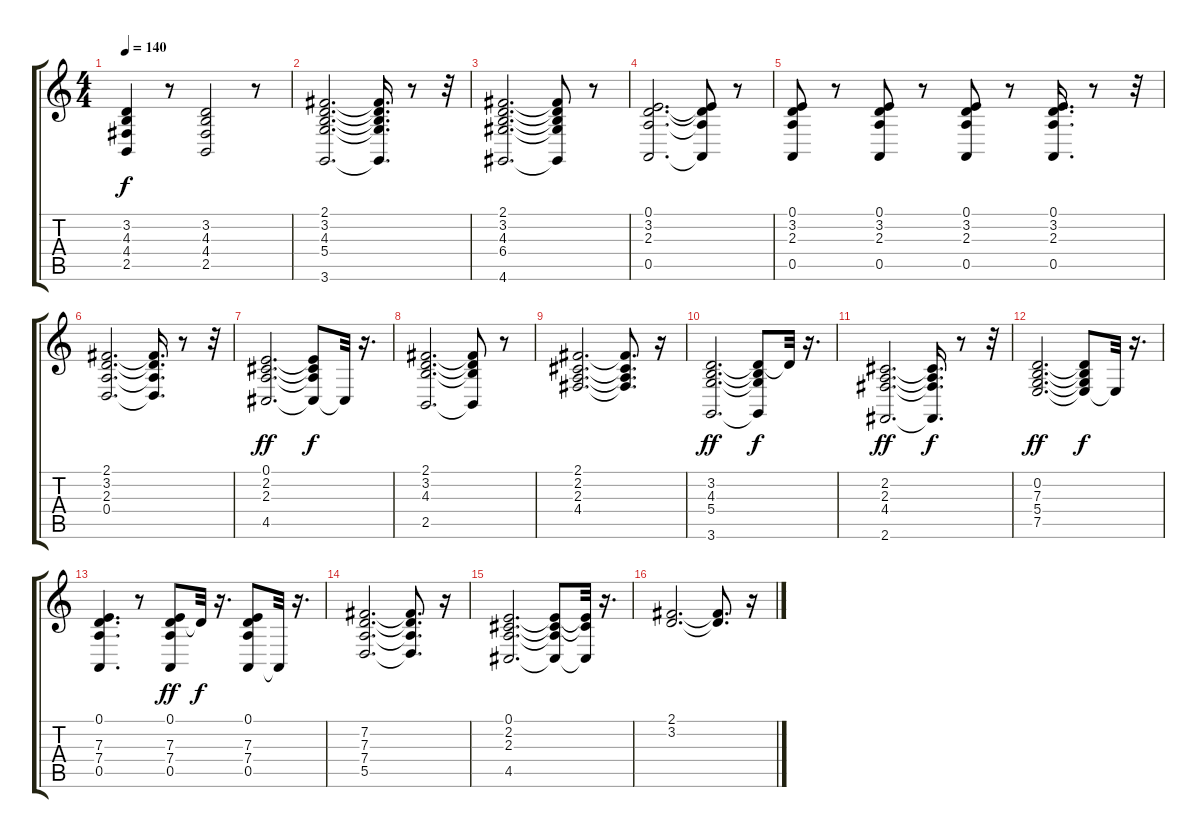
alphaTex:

\track "" {instrument electricpiano2}
\staff {score tabs}
\tuning (E4 B3 G3 D3 A2 E2) {hide}
\ts (4 4)
\tempo 140
\clef g2
\ks c
(3.2 4.3 4.4 2.5).4{dy f} r.8 (3.2 4.3 4.4 2.5).2 r.8 |
(2.1 3.2 4.3 5.4 3.6).2{d} (2.1{t} 3.2{t} 4.3{t} 5.4{t} 3.6{t}).16{d} r.8 r.32 |
(2.1 3.2 4.3 6.4 4.6).2{d} (2.1{t} 3.2{t} 4.3{t} 6.4{t} 4.6{t}).8 r.8 |
(0.1 3.2 2.3 0.5).2{d} (0.1{t} 3.2{t} 2.3{t} 0.5{t}).8 r.8 |
(0.1 3.2 2.3 0.5).8 r.8 (0.1 3.2 2.3 0.5).8 r.8 (0.1 3.2 2.3 0.5).8 r.8 (0.1 3.2 2.3 0.5).16{d} r.8 r.32 |
(2.1 3.2 2.3 0.4).2{d} (2.1{t} 3.2{t} 2.3{t} 0.4{t}).16{d} r.8 r.32 |
(0.1 2.2 2.3 4.5).2{d dy ff} (0.1{t} 2.2{t} 2.3{t} 4.5{t}).8{dy f} 4.5{t}.32 r.16{d} |
(2.1 3.2 4.3 2.5).2{d} (2.1{t} 3.2{t} 4.3{t} 2.5{t}).8 r.8 |
(2.1 2.2 2.3 4.4).2{d} (2.1{t} 2.2{t} 2.3{t} 4.4{t}).8{d} r.16 |
(3.2 4.3 5.4 3.6).2{d dy ff} (3.2{t} 4.3{t} 5.4{t} 3.6{t}).8{dy f} 3.2{t}.32 r.16{d} |
(2.2 2.3 4.4 2.6).2{d dy ff} (2.2{t} 2.3{t} 4.4{t} 2.6{t}).16{d dy f} r.8 r.32 |
(0.2 7.3 5.4 7.5).2{d dy ff} (0.2{t} 7.3{t} 5.4{t} 7.5{t}).8{dy f} 7.5{t}.32 r.16{d} |
(0.1 7.3 7.4 0.5).4{d} r.8 (0.1 7.3 7.4 0.5).8{dy ff} 7.3{t}.32{dy f} r.16{d} (0.1 7.3 7.4 0.5).8 0.5{t}.32 r.16{d} |
(7.2 7.3 7.4 5.5).2{d} (7.2{t} 7.3{t} 7.4{t} 5.5{t}).8{d} r.16 |
(0.1 2.2 2.3 4.5).2{d} (0.1{t} 2.2{t} 2.3{t} 4.5{t}).8 (0.1{t} 2.2{t} 4.5{t}).32 r.16{d} |
(2.1 3.2).2{d} (2.1{t} 3.2{t}).8{d} r.16
